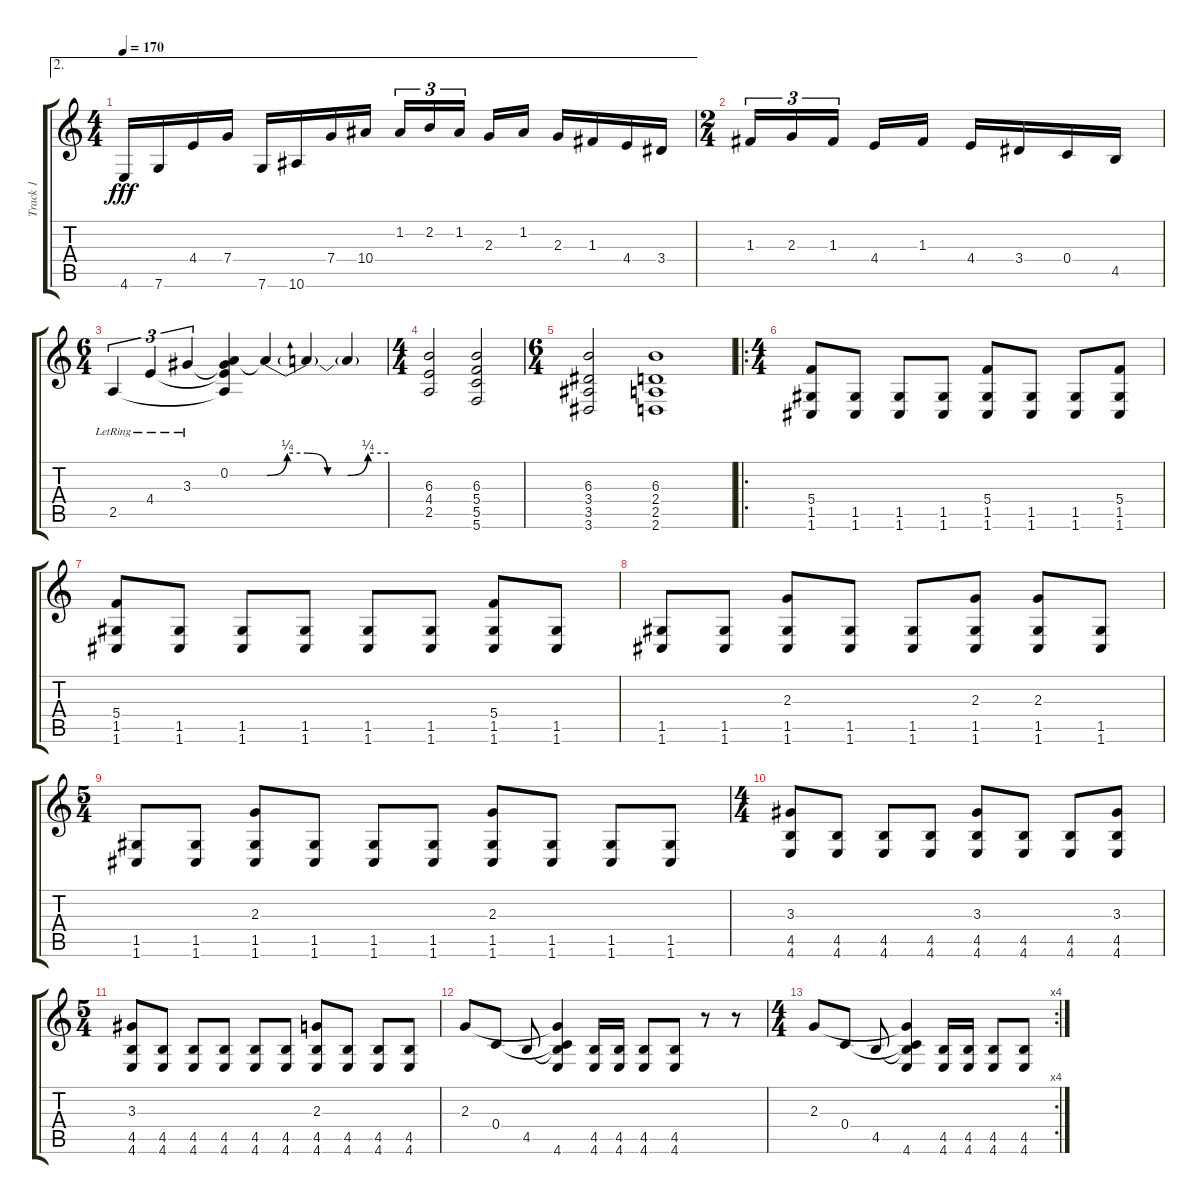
\track ("Track 1" "Track 1") {instrument distortionguitar}
\staff {score tabs}
\tuning (D4 A3 F3 C3 G2 C2) {hide}
\ae 2
\ts (4 4)
\tempo 170
\clef g2
\ks c
4.6.16{dy fff} 7.6.16 4.4.16 7.4.16 7.6.16 10.6.16 7.4.16 10.4.16 1.2.16{tu (3 2)} 2.2.16{tu (3 2)} 1.2.16{tu (3 2) beam splitsecondary} 2.3.16 1.2.16 2.3.16 1.3.16 4.4.16 3.4.16 |
\ts (2 4)
1.3.16{tu (3 2)} 2.3.16{tu (3 2)} 1.3.16{tu (3 2) beam splitsecondary} 4.4.16 1.3.16 4.4.16 3.4.16 0.4.16 4.5.16 |
\ts (6 4)
2.5{lr}.4{tu (3 2)} 4.4{lr}.4{tu (3 2)} 3.3{lr}.4{tu (3 2)} (0.2 3.3{t} 4.4{t} 2.5{t}).4 0.2{be (custom 0 0 10 1 20 1 30 0 40 0 50 1 60 1) t}.4 0.2{t}.4 0.2{t}.4 |
\ts (4 4)
(6.3 4.4 2.5).2 (6.3 5.4 5.5 5.6).2 |
\ts (6 4)
(6.3 3.4 3.5 3.6).2 (6.3 2.4 2.5 2.6).1 |
\ro
\ts (4 4)
(5.4 1.5 1.6).8 (1.5 1.6).8 (1.5 1.6).8 (1.5 1.6).8 (5.4 1.5 1.6).8 (1.5 1.6).8 (1.5 1.6).8 (5.4 1.5 1.6).8 |
(5.4 1.5 1.6).8 (1.5 1.6).8 (1.5 1.6).8 (1.5 1.6).8 (1.5 1.6).8 (1.5 1.6).8 (5.4 1.5 1.6).8 (1.5 1.6).8 |
(1.5 1.6).8 (1.5 1.6).8 (2.3 1.5 1.6).8 (1.5 1.6).8 (1.5 1.6).8 (2.3 1.5 1.6).8 (2.3 1.5 1.6).8 (1.5 1.6).8 |
\ts (5 4)
(1.5 1.6).8 (1.5 1.6).8 (2.3 1.5 1.6).8 (1.5 1.6).8 (1.5 1.6).8 (1.5 1.6).8 (2.3 1.5 1.6).8 (1.5 1.6).8 (1.5 1.6).8 (1.5 1.6).8 |
\ts (4 4)
(3.3 4.5 4.6).8 (4.5 4.6).8 (4.5 4.6).8 (4.5 4.6).8 (3.3 4.5 4.6).8 (4.5 4.6).8 (4.5 4.6).8 (3.3 4.5 4.6).8 |
\ts (5 4)
(3.3 4.5 4.6).8 (4.5 4.6).8 (4.5 4.6).8 (4.5 4.6).8 (4.5 4.6).8 (4.5 4.6).8 (2.3 4.5 4.6).8 (4.5 4.6).8 (4.5 4.6).8 (4.5 4.6).8 |
2.3.8 0.4.8 4.5.8 (2.3{t} 0.4{t} 4.5{t} 4.6).4 (4.5 4.6).16 (4.5 4.6).16 (4.5 4.6).8 (4.5 4.6).8 r.8 r.8 |
\rc 4
\ts (4 4)
2.3.8 0.4.8 4.5.8 (2.3{t} 0.4{t} 4.5{t} 4.6).4 (4.5 4.6).16 (4.5 4.6).16 (4.5 4.6).8 (4.5 4.6).8
